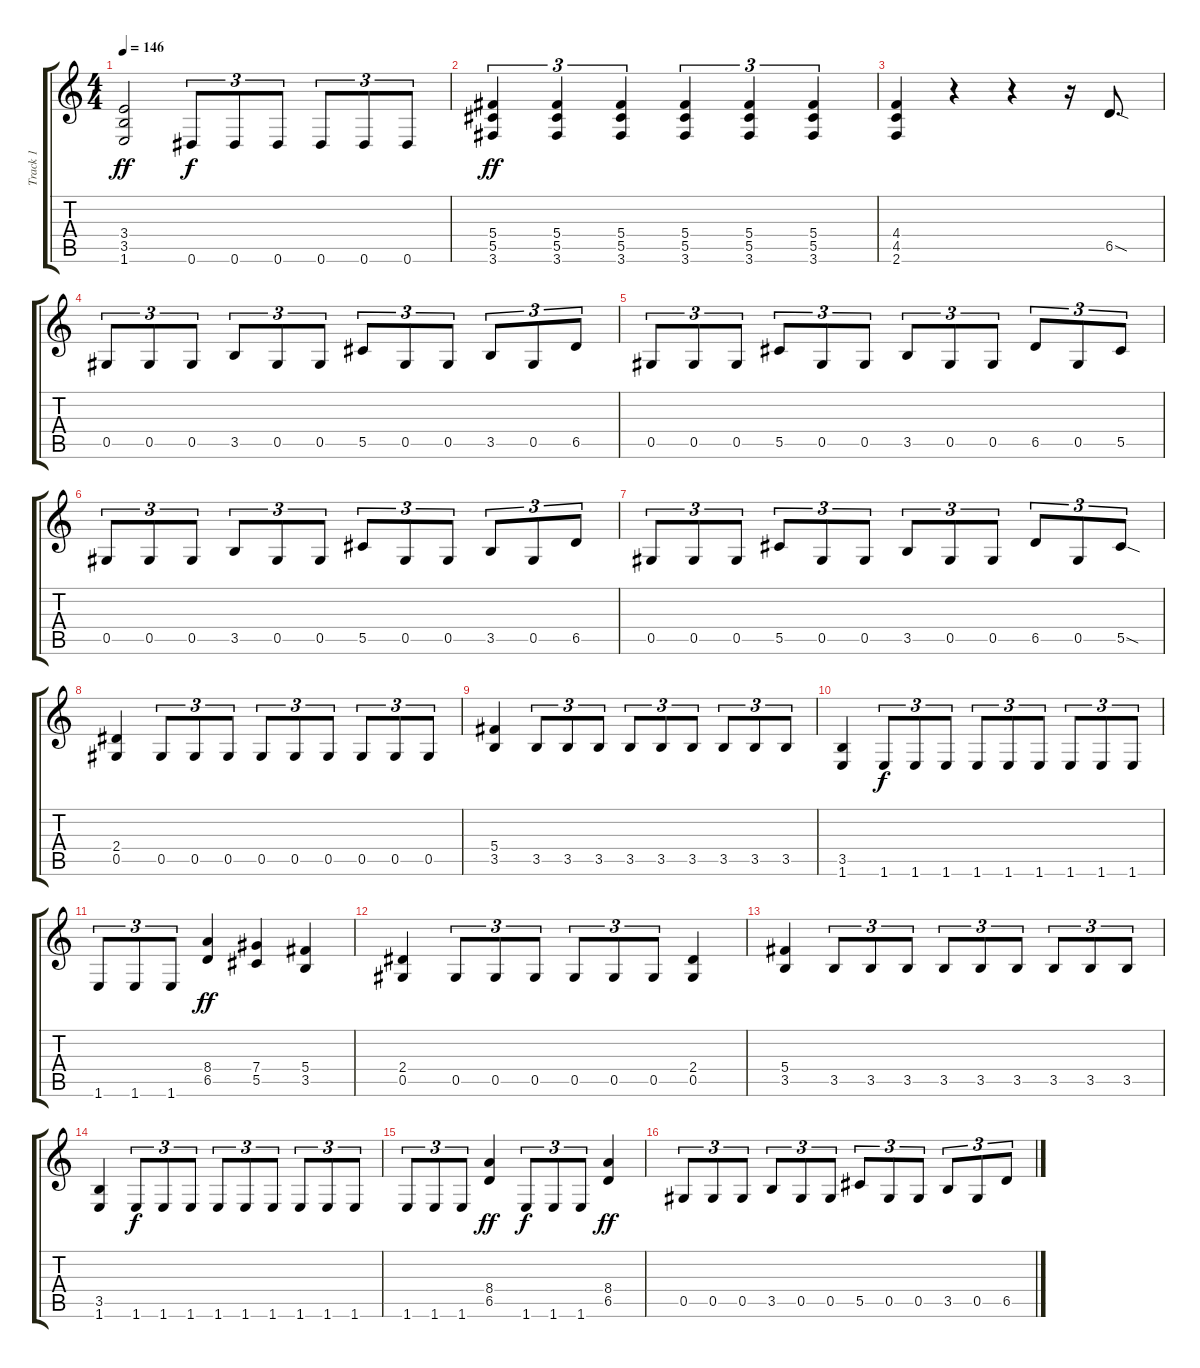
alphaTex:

\track ("Track 1" "Track 1") {instrument distortionguitar}
\staff {score tabs}
\tuning (Eb4 Bb3 Gb3 Db3 Ab2 Eb2) {hide}
\ts (4 4)
\tempo 146
\clef g2
\ks c
(3.4 3.5 1.6).2{dy ff} 0.6.8{tu (3 2) dy f} 0.6.8{tu (3 2)} 0.6.8{tu (3 2)} 0.6.8{tu (3 2)} 0.6.8{tu (3 2)} 0.6.8{tu (3 2)} |
(5.4 5.5 3.6).4{tu (3 2) dy ff} (5.4 5.5 3.6).4{tu (3 2)} (5.4 5.5 3.6).4{tu (3 2)} (5.4 5.5 3.6).4{tu (3 2)} (5.4 5.5 3.6).4{tu (3 2)} (5.4 5.5 3.6).4{tu (3 2)} |
(4.4 4.5 2.6).4 r.4 r.4 r.16 6.5{sod}.8{d} |
0.5.8{tu (3 2)} 0.5.8{tu (3 2)} 0.5.8{tu (3 2)} 3.5.8{tu (3 2)} 0.5.8{tu (3 2)} 0.5.8{tu (3 2)} 5.5.8{tu (3 2)} 0.5.8{tu (3 2)} 0.5.8{tu (3 2)} 3.5.8{tu (3 2)} 0.5.8{tu (3 2)} 6.5.8{tu (3 2)} |
0.5.8{tu (3 2)} 0.5.8{tu (3 2)} 0.5.8{tu (3 2)} 5.5.8{tu (3 2)} 0.5.8{tu (3 2)} 0.5.8{tu (3 2)} 3.5.8{tu (3 2)} 0.5.8{tu (3 2)} 0.5.8{tu (3 2)} 6.5.8{tu (3 2)} 0.5.8{tu (3 2)} 5.5.8{tu (3 2)} |
0.5.8{tu (3 2)} 0.5.8{tu (3 2)} 0.5.8{tu (3 2)} 3.5.8{tu (3 2)} 0.5.8{tu (3 2)} 0.5.8{tu (3 2)} 5.5.8{tu (3 2)} 0.5.8{tu (3 2)} 0.5.8{tu (3 2)} 3.5.8{tu (3 2)} 0.5.8{tu (3 2)} 6.5.8{tu (3 2)} |
0.5.8{tu (3 2)} 0.5.8{tu (3 2)} 0.5.8{tu (3 2)} 5.5.8{tu (3 2)} 0.5.8{tu (3 2)} 0.5.8{tu (3 2)} 3.5.8{tu (3 2)} 0.5.8{tu (3 2)} 0.5.8{tu (3 2)} 6.5.8{tu (3 2)} 0.5.8{tu (3 2)} 5.5{sod}.8{tu (3 2)} |
(2.4 0.5).4 0.5.8{tu (3 2)} 0.5.8{tu (3 2)} 0.5.8{tu (3 2)} 0.5.8{tu (3 2)} 0.5.8{tu (3 2)} 0.5.8{tu (3 2)} 0.5.8{tu (3 2)} 0.5.8{tu (3 2)} 0.5.8{tu (3 2)} |
(5.4 3.5).4 3.5.8{tu (3 2)} 3.5.8{tu (3 2)} 3.5.8{tu (3 2)} 3.5.8{tu (3 2)} 3.5.8{tu (3 2)} 3.5.8{tu (3 2)} 3.5.8{tu (3 2)} 3.5.8{tu (3 2)} 3.5.8{tu (3 2)} |
(3.5 1.6).4 1.6.8{tu (3 2) dy f} 1.6.8{tu (3 2)} 1.6.8{tu (3 2)} 1.6.8{tu (3 2)} 1.6.8{tu (3 2)} 1.6.8{tu (3 2)} 1.6.8{tu (3 2)} 1.6.8{tu (3 2)} 1.6.8{tu (3 2)} |
1.6.8{tu (3 2)} 1.6.8{tu (3 2)} 1.6.8{tu (3 2)} (8.4 6.5).4{dy ff} (7.4 5.5).4 (5.4 3.5).4 |
(2.4 0.5).4 0.5.8{tu (3 2)} 0.5.8{tu (3 2)} 0.5.8{tu (3 2)} 0.5.8{tu (3 2)} 0.5.8{tu (3 2)} 0.5.8{tu (3 2)} (2.4 0.5).4 |
(5.4 3.5).4 3.5.8{tu (3 2)} 3.5.8{tu (3 2)} 3.5.8{tu (3 2)} 3.5.8{tu (3 2)} 3.5.8{tu (3 2)} 3.5.8{tu (3 2)} 3.5.8{tu (3 2)} 3.5.8{tu (3 2)} 3.5.8{tu (3 2)} |
(3.5 1.6).4 1.6.8{tu (3 2) dy f} 1.6.8{tu (3 2)} 1.6.8{tu (3 2)} 1.6.8{tu (3 2)} 1.6.8{tu (3 2)} 1.6.8{tu (3 2)} 1.6.8{tu (3 2)} 1.6.8{tu (3 2)} 1.6.8{tu (3 2)} |
1.6.8{tu (3 2)} 1.6.8{tu (3 2)} 1.6.8{tu (3 2)} (8.4 6.5).4{dy ff} 1.6.8{tu (3 2) dy f} 1.6.8{tu (3 2)} 1.6.8{tu (3 2)} (8.4 6.5).4{dy ff} |
0.5.8{tu (3 2)} 0.5.8{tu (3 2)} 0.5.8{tu (3 2)} 3.5.8{tu (3 2)} 0.5.8{tu (3 2)} 0.5.8{tu (3 2)} 5.5.8{tu (3 2)} 0.5.8{tu (3 2)} 0.5.8{tu (3 2)} 3.5.8{tu (3 2)} 0.5.8{tu (3 2)} 6.5.8{tu (3 2)}
